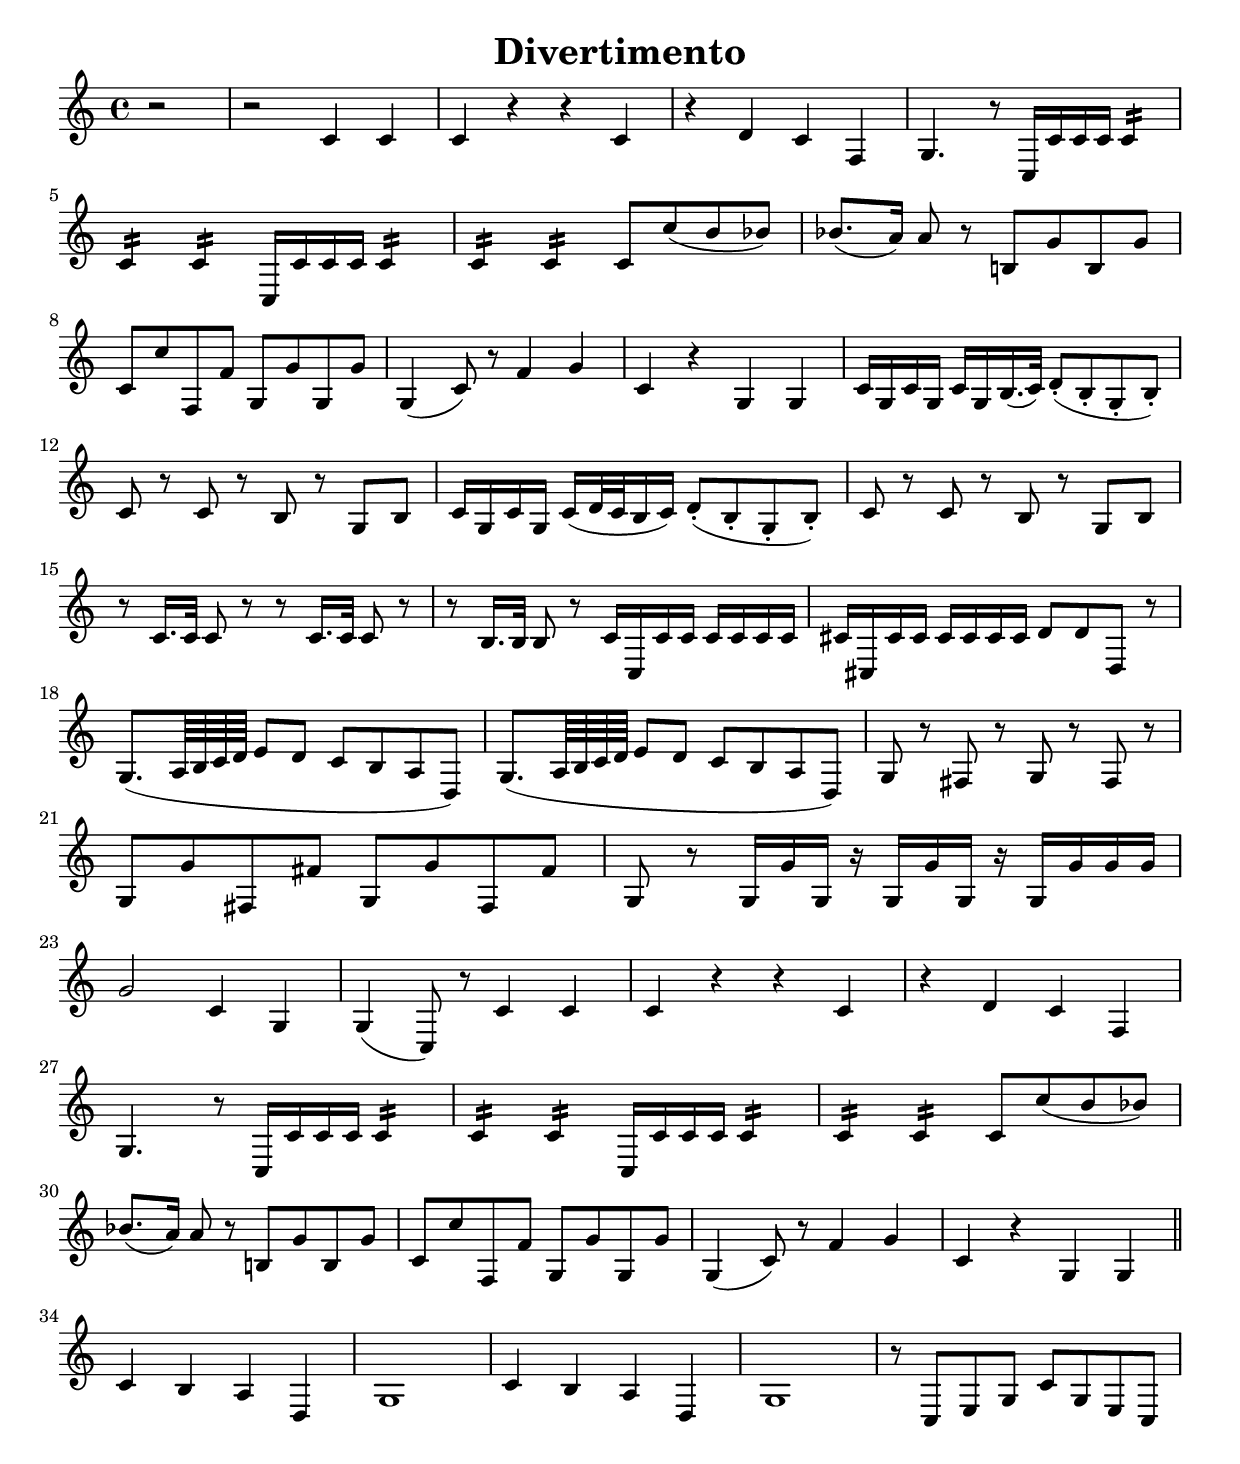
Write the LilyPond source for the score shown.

\header{
    title = "Divertimento"
    %tagline = "Rey Abolofia -- 503.515.9787 -- purple4reina@gmail.com -- v1.0.1"
}

%\paper {
%    page-count = 2
%}

\score {
    \layout {
        indent = #0
        ragged-last = ##f
    }
    \transpose c c' {
        \key c \major

        % m1
        \partial 2 r2
        r2 c4 c
        c r r c
        r d c f,
        g,4. r8 c,16 c c c c4:16
        \break

        % m5
        c: c: c,16 c c c c4:16
        c: c: c8 c' (b bes)
        bes8. (a16) a8 r b,! g b, g
        \break

        % m8
        c c' f, f g, g g, g
        g,4 (c8) r f4 g
        c r g, g,
        c16 g, c g, c g, b,16. (c32) d8-. (b,-. g,-. b,-.)
        \break

        % m12
        c8 r c r b, r g, b,
        c16 g, c g, c (d32 c b,16 c) d8-. (b,-. g,-. b,-.)
        c8 r c r b, r g, b,
        \break

        % m15
        r c16. c32 c8 r r c16. c32 c8 r
        r b,16. b,32 b,8 r c16 c, c c c c c c
        cis cis, cis cis cis cis cis cis d8 d d, r
        \break

        % m18
        g,8. (a,64 b, c d e8 d c b, a, d,)
        g,8. (a,64 b, c d e8 d c b, a, d,)
        g, r fis, r g, r fis, r
        \break

        % m21
        g, g fis, fis g, g fis, fis
        g, r g,16 g g, r g, g g, r g, g g g
        \break

        % m23
        g2 c4 g,
        g, (c,8) r c4 c
        c r r c
        r d c f,
        \break

        % m27
        g,4. r8 c,16 c c c c4:16
        c: c: c,16 c c c c4:16
        c: c: c8 c' (b bes)
        \break

        % m30
        bes8. (a16) a8 r b,! g b, g
        c c' f, f g, g g, g
        g,4 (c8) r f4 g
        c r g, g,
        \bar "||"
        \break

        % m34
        c4 b, a, d,
        g,1
        c4 b, a, d,
        g,1
        r8 c, e, g, c g, e, c,
        \break
    }
}


\version "2.20.0"  % necessary for upgrading to future LilyPond versions.
